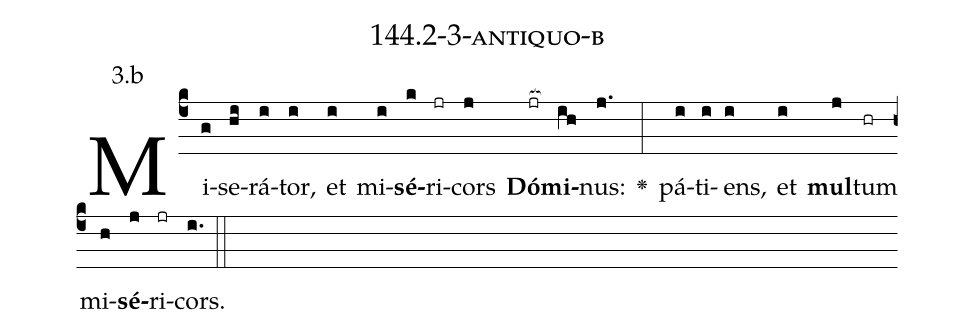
name: 144.2-3-antiquo-b;
annotation: 3.b;
%%
(c4)Mi(g)se(hi)rá(i)tor,(i) et(i) mi(i)<b>sé</b>(k)ri(jr)cors(j) <b>Dó</b>(jr[ocb:1{])<b>mi</b>(ih[ocb:0}])nus:(j.) <v>\greheightstar</v>(:) pá(i)ti(i)ens,(i) et(i) <b>mul</b>(j)tum(hr) mi(h)<b>sé</b>(j)ri(jr)cors.(i.) (::)


%E(i) u(i) o(j) u(h) a(j) e.(i.) (::)
